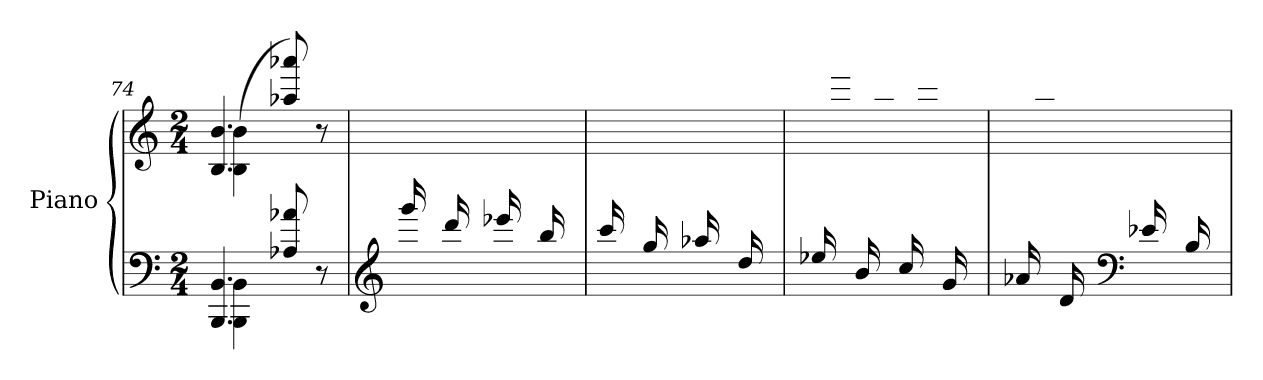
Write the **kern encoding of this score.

**kern	**kern
*part1	*part1
*staff2	*staff1
*I"Piano	*
*I'Pno.	*
!!LO:LB:g=z
*clefF4	*clefG2
*k[]	*k[]
*M2/4	*M2/4
=74	=74
*^	*^
4BBB\ 4BB\	4.BBB/ 4.BB/	(>4B\ 4b\	4.B/ 4.b/
8A-X/ 8a-X/	.	8aa-X/ 8aaa-X/)	.
8r	8ryy	8r	8ryy
*v	*v	*	*
=75	=75	=75
*clefG2	*	*
*	*8va	*
16ggg/LL	2ryy	16ryy
16ryy	.	16ggg\
16ddd/	.	16ryy
16ryy	.	16ddd\JJ
16eee-X/LL	.	16ryy
16ryy	.	16eee-\
16bb/	.	16ryy
16ryy	.	16bb\JJ
=76	=76	=76
16ccc/LL	2ryy	16ryy
16ryy	.	16ccc\
16gg/	.	16ryy
16ryy	.	16gg\JJ
16aa-X/LL	.	16ryy
16ryy	.	16aa-\
16dd/	.	16ryy
16ryy	.	16dd\JJ
=77	=77	=77
*	*X8va	*
16ee-X/LL	2ryy	16ryy
16ryy	.	16eee-X\
16b/	.	16ryy
16ryy	.	16bb\JJ
16cc/LL	.	16ryy
16ryy	.	16ccc\
16g/	.	16ryy
16ryy	.	16gg\JJ
=78	=78	=78
16a-X/LL	2ryy	16ryy
16ryy	.	16aa-X\
16d/	.	16ryy
16ryy	.	16dd\JJ
*clefF4	*	*
16e-X/LL	.	16ryy
16ryy	.	16ee-X\
16B/	.	16ryy
16ryy	.	16b\JJ
*	*v	*v
=	=
*-	*-
